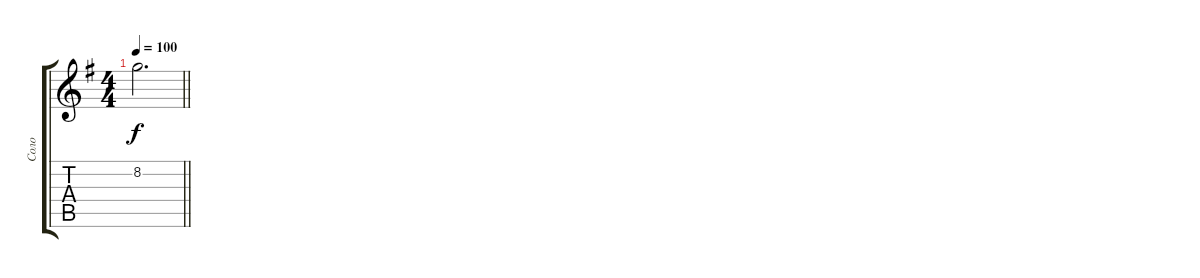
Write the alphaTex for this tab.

\track ("Соло" "Соло") {instrument overdrivenguitar}
\staff {score tabs}
\tuning (E4 B3 G3 D3 A2 E2) {hide}
\ts (4 4)
\tempo 100
\clef g2
\barLineRight lightlight
\ks g
8.2.2{d dy f}
